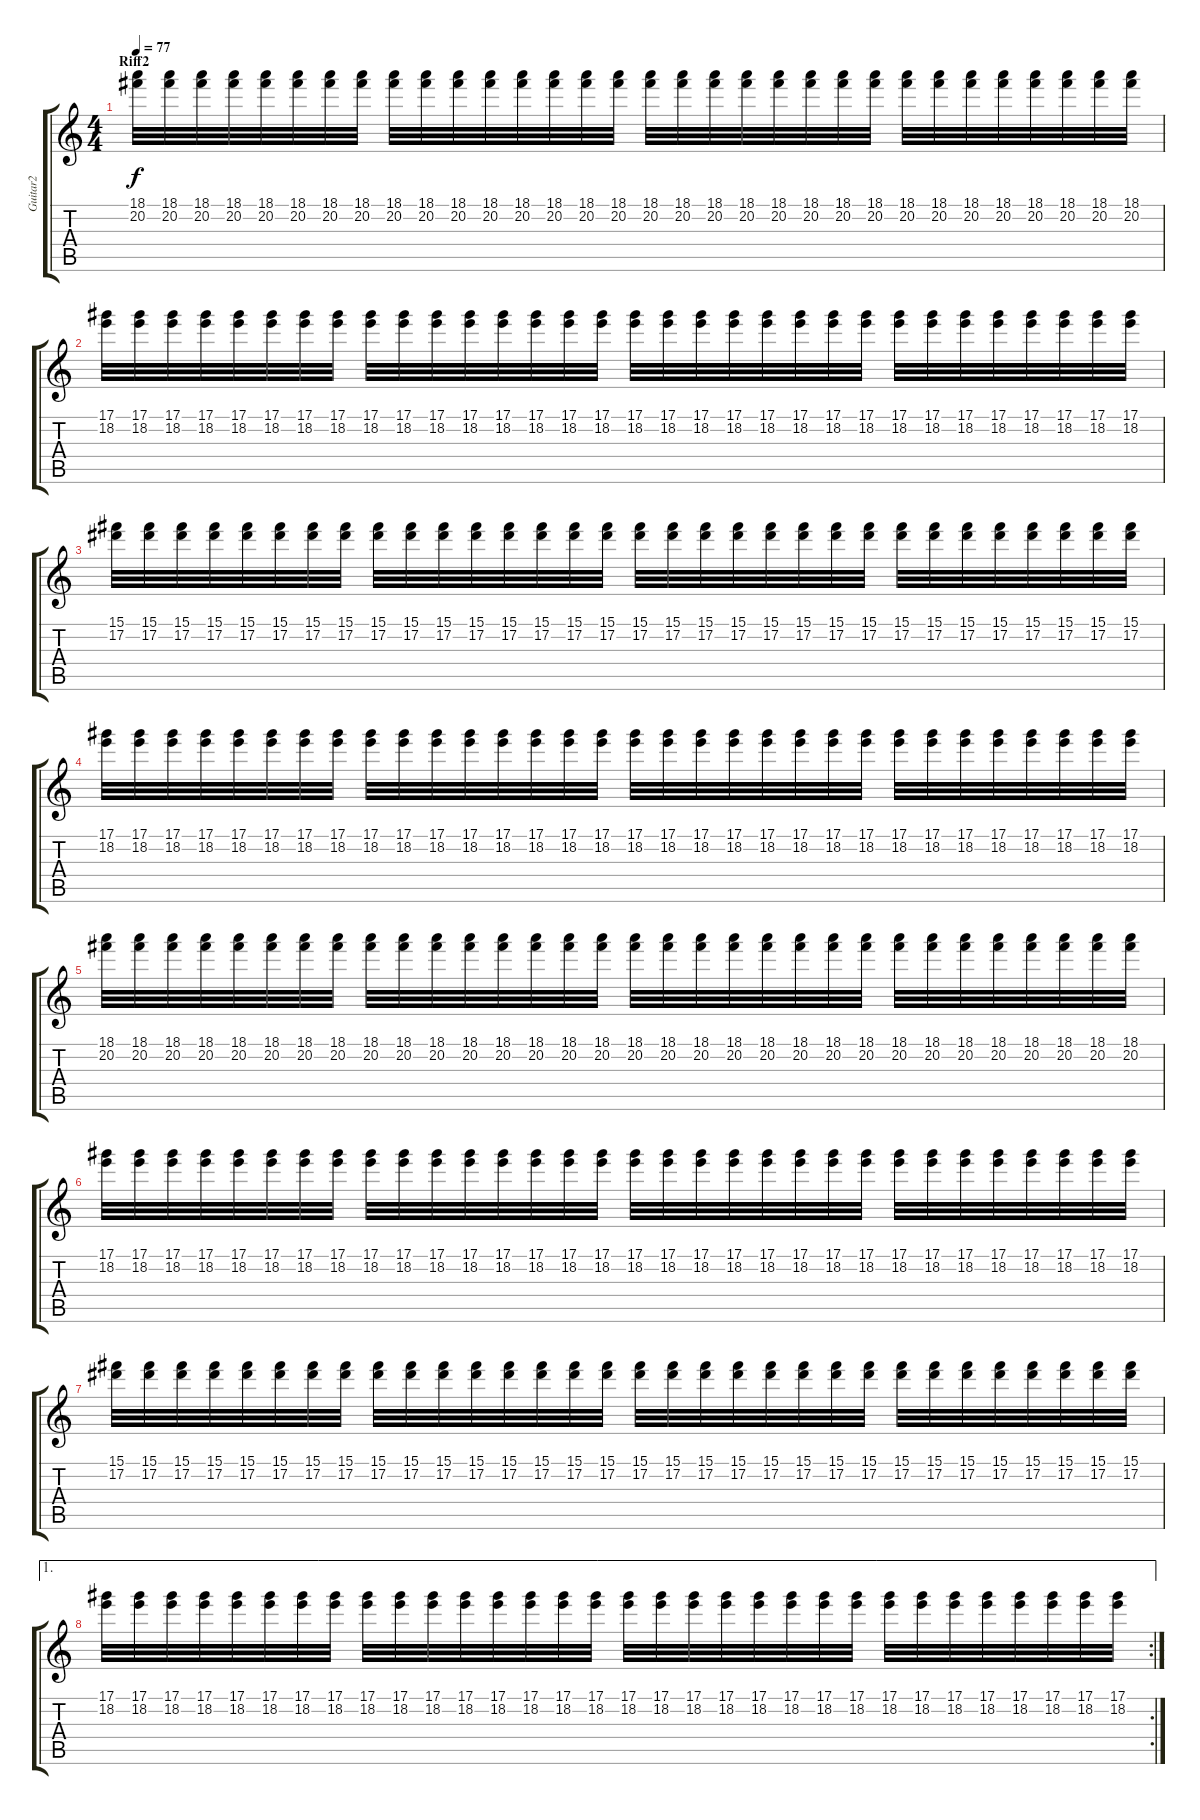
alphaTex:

\track ("Guitar2" "Guitar2") {instrument acousticguitarsteel}
\staff {score tabs}
\tuning (Eb4 Bb3 Gb3 Db3 Ab2 Db2) {hide}
\ts (4 4)
\section ("" "Riff2")
\tempo 77
\clef g2
\ks c
(18.1 20.2).32{dy f} (18.1 20.2).32 (18.1 20.2).32 (18.1 20.2).32 (18.1 20.2).32 (18.1 20.2).32 (18.1 20.2).32 (18.1 20.2).32 (18.1 20.2).32 (18.1 20.2).32 (18.1 20.2).32 (18.1 20.2).32 (18.1 20.2).32 (18.1 20.2).32 (18.1 20.2).32 (18.1 20.2).32 (18.1 20.2).32 (18.1 20.2).32 (18.1 20.2).32 (18.1 20.2).32 (18.1 20.2).32 (18.1 20.2).32 (18.1 20.2).32 (18.1 20.2).32 (18.1 20.2).32 (18.1 20.2).32 (18.1 20.2).32 (18.1 20.2).32 (18.1 20.2).32 (18.1 20.2).32 (18.1 20.2).32 (18.1 20.2).32 |
(17.1 18.2).32 (17.1 18.2).32 (17.1 18.2).32 (17.1 18.2).32 (17.1 18.2).32 (17.1 18.2).32 (17.1 18.2).32 (17.1 18.2).32 (17.1 18.2).32 (17.1 18.2).32 (17.1 18.2).32 (17.1 18.2).32 (17.1 18.2).32 (17.1 18.2).32 (17.1 18.2).32 (17.1 18.2).32 (17.1 18.2).32 (17.1 18.2).32 (17.1 18.2).32 (17.1 18.2).32 (17.1 18.2).32 (17.1 18.2).32 (17.1 18.2).32 (17.1 18.2).32 (17.1 18.2).32 (17.1 18.2).32 (17.1 18.2).32 (17.1 18.2).32 (17.1 18.2).32 (17.1 18.2).32 (17.1 18.2).32 (17.1 18.2).32 |
(15.1 17.2).32 (15.1 17.2).32 (15.1 17.2).32 (15.1 17.2).32 (15.1 17.2).32 (15.1 17.2).32 (15.1 17.2).32 (15.1 17.2).32 (15.1 17.2).32 (15.1 17.2).32 (15.1 17.2).32 (15.1 17.2).32 (15.1 17.2).32 (15.1 17.2).32 (15.1 17.2).32 (15.1 17.2).32 (15.1 17.2).32 (15.1 17.2).32 (15.1 17.2).32 (15.1 17.2).32 (15.1 17.2).32 (15.1 17.2).32 (15.1 17.2).32 (15.1 17.2).32 (15.1 17.2).32 (15.1 17.2).32 (15.1 17.2).32 (15.1 17.2).32 (15.1 17.2).32 (15.1 17.2).32 (15.1 17.2).32 (15.1 17.2).32 |
(17.1 18.2).32 (17.1 18.2).32 (17.1 18.2).32 (17.1 18.2).32 (17.1 18.2).32 (17.1 18.2).32 (17.1 18.2).32 (17.1 18.2).32 (17.1 18.2).32 (17.1 18.2).32 (17.1 18.2).32 (17.1 18.2).32 (17.1 18.2).32 (17.1 18.2).32 (17.1 18.2).32 (17.1 18.2).32 (17.1 18.2).32 (17.1 18.2).32 (17.1 18.2).32 (17.1 18.2).32 (17.1 18.2).32 (17.1 18.2).32 (17.1 18.2).32 (17.1 18.2).32 (17.1 18.2).32 (17.1 18.2).32 (17.1 18.2).32 (17.1 18.2).32 (17.1 18.2).32 (17.1 18.2).32 (17.1 18.2).32 (17.1 18.2).32 |
(18.1 20.2).32 (18.1 20.2).32 (18.1 20.2).32 (18.1 20.2).32 (18.1 20.2).32 (18.1 20.2).32 (18.1 20.2).32 (18.1 20.2).32 (18.1 20.2).32 (18.1 20.2).32 (18.1 20.2).32 (18.1 20.2).32 (18.1 20.2).32 (18.1 20.2).32 (18.1 20.2).32 (18.1 20.2).32 (18.1 20.2).32 (18.1 20.2).32 (18.1 20.2).32 (18.1 20.2).32 (18.1 20.2).32 (18.1 20.2).32 (18.1 20.2).32 (18.1 20.2).32 (18.1 20.2).32 (18.1 20.2).32 (18.1 20.2).32 (18.1 20.2).32 (18.1 20.2).32 (18.1 20.2).32 (18.1 20.2).32 (18.1 20.2).32 |
(17.1 18.2).32 (17.1 18.2).32 (17.1 18.2).32 (17.1 18.2).32 (17.1 18.2).32 (17.1 18.2).32 (17.1 18.2).32 (17.1 18.2).32 (17.1 18.2).32 (17.1 18.2).32 (17.1 18.2).32 (17.1 18.2).32 (17.1 18.2).32 (17.1 18.2).32 (17.1 18.2).32 (17.1 18.2).32 (17.1 18.2).32 (17.1 18.2).32 (17.1 18.2).32 (17.1 18.2).32 (17.1 18.2).32 (17.1 18.2).32 (17.1 18.2).32 (17.1 18.2).32 (17.1 18.2).32 (17.1 18.2).32 (17.1 18.2).32 (17.1 18.2).32 (17.1 18.2).32 (17.1 18.2).32 (17.1 18.2).32 (17.1 18.2).32 |
(15.1 17.2).32 (15.1 17.2).32 (15.1 17.2).32 (15.1 17.2).32 (15.1 17.2).32 (15.1 17.2).32 (15.1 17.2).32 (15.1 17.2).32 (15.1 17.2).32 (15.1 17.2).32 (15.1 17.2).32 (15.1 17.2).32 (15.1 17.2).32 (15.1 17.2).32 (15.1 17.2).32 (15.1 17.2).32 (15.1 17.2).32 (15.1 17.2).32 (15.1 17.2).32 (15.1 17.2).32 (15.1 17.2).32 (15.1 17.2).32 (15.1 17.2).32 (15.1 17.2).32 (15.1 17.2).32 (15.1 17.2).32 (15.1 17.2).32 (15.1 17.2).32 (15.1 17.2).32 (15.1 17.2).32 (15.1 17.2).32 (15.1 17.2).32 |
\ae 1
\rc 2
(17.1 18.2).32 (17.1 18.2).32 (17.1 18.2).32 (17.1 18.2).32 (17.1 18.2).32 (17.1 18.2).32 (17.1 18.2).32 (17.1 18.2).32 (17.1 18.2).32 (17.1 18.2).32 (17.1 18.2).32 (17.1 18.2).32 (17.1 18.2).32 (17.1 18.2).32 (17.1 18.2).32 (17.1 18.2).32 (17.1 18.2).32 (17.1 18.2).32 (17.1 18.2).32 (17.1 18.2).32 (17.1 18.2).32 (17.1 18.2).32 (17.1 18.2).32 (17.1 18.2).32 (17.1 18.2).32 (17.1 18.2).32 (17.1 18.2).32 (17.1 18.2).32 (17.1 18.2).32 (17.1 18.2).32 (17.1 18.2).32 (17.1 18.2).32
